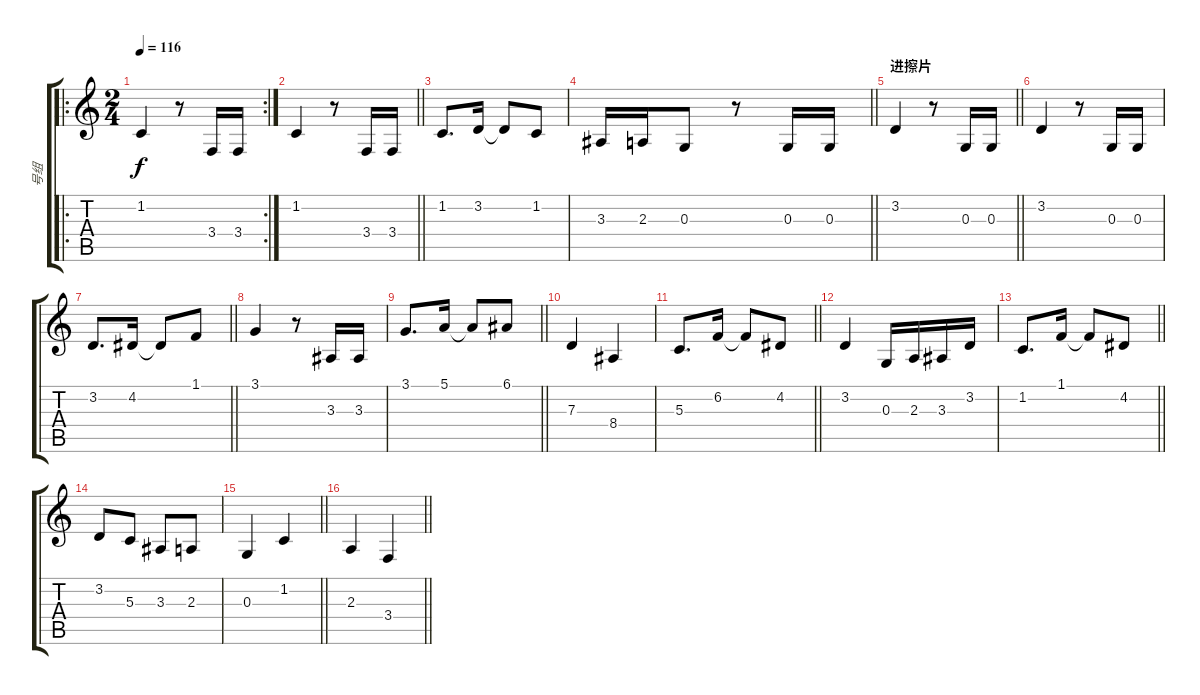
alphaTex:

\track ("号组" "号组") {instrument trombone}
\staff {score tabs}
\tuning (E4 B3 G3 D3 A2 E2) {hide}
\ro
\rc 2
\ts (2 4)
\tempo 116
\clef g2
\ks c
1.2.4{dy f} r.8 3.4.16 3.4.16 |
\barLineRight lightlight
1.2.4 r.8 3.4.16 3.4.16 |
1.2.8{d} 3.2.16 3.2{t}.8 1.2.8 |
\barLineRight lightlight
3.3.16 2.3.16 0.3.8 r.8 0.3.16 0.3.16 |
\section ("" "进擦片")
\barLineRight lightlight
3.2.4 r.8 0.3.16 0.3.16 |
\section ("" "")
3.2.4 r.8 0.3.16 0.3.16 |
\barLineRight lightlight
3.2.8{d} 4.2.16 4.2{t}.8 1.1.8 |
3.1.4 r.8 3.3.16 3.3.16 |
\barLineRight lightlight
3.1.8{d} 5.1.16 5.1{t}.8 6.1.8 |
7.3.4 8.4.4 |
\barLineRight lightlight
5.3.8{d} 6.2.16 6.2{t}.8 4.2.8 |
3.2.4 0.3.16 2.3.16 3.3.16 3.2.16 |
\barLineRight lightlight
1.2.8{d} 1.1.16 1.1{t}.8 4.2.8 |
3.2.8 5.3.8 3.3.8 2.3.8 |
\barLineRight lightlight
0.3.4 1.2.4 |
\barLineRight lightlight
2.3.4 3.4.4
